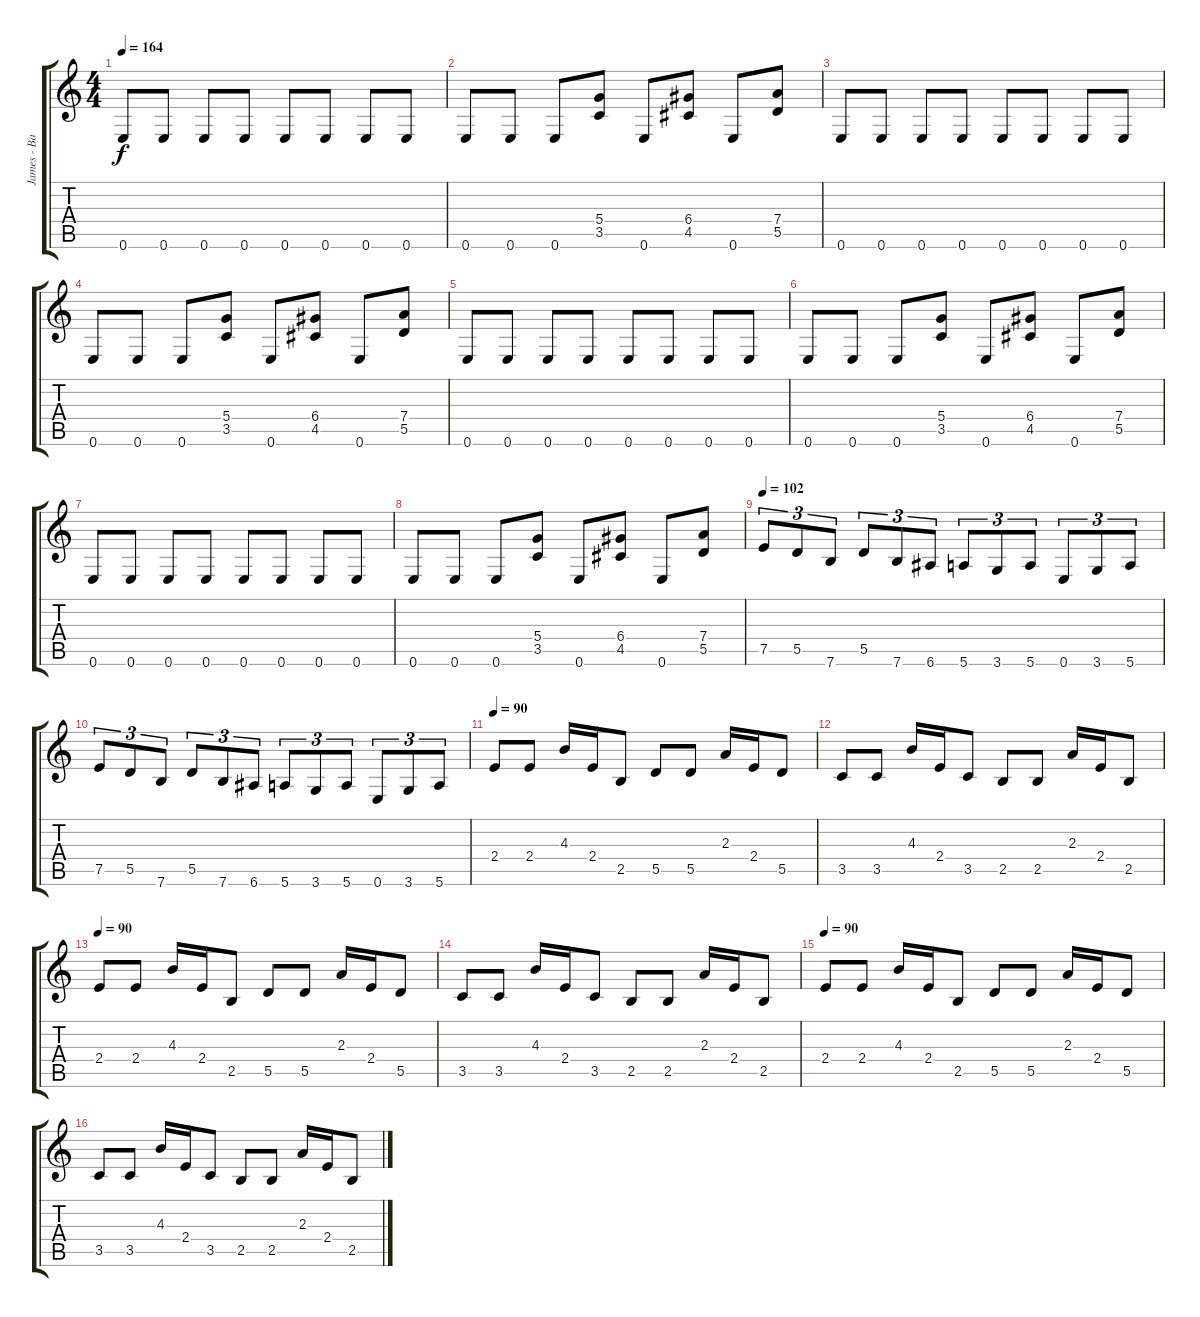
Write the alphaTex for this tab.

\track ("James - Back Guitar" "James - Ba") {instrument overdrivenguitar}
\staff {score tabs}
\tuning (E4 B3 G3 D3 A2 E2) {hide}
\ts (4 4)
\tempo 164
\clef g2
\ks c
0.6.8{dy f} 0.6.8 0.6.8 0.6.8 0.6.8 0.6.8 0.6.8 0.6.8 |
0.6.8 0.6.8 0.6.8 (5.4 3.5).8 0.6.8 (6.4 4.5).8 0.6.8 (7.4 5.5).8 |
0.6.8 0.6.8 0.6.8 0.6.8 0.6.8 0.6.8 0.6.8 0.6.8 |
0.6.8 0.6.8 0.6.8 (5.4 3.5).8 0.6.8 (6.4 4.5).8 0.6.8 (7.4 5.5).8 |
0.6.8 0.6.8 0.6.8 0.6.8 0.6.8 0.6.8 0.6.8 0.6.8 |
0.6.8 0.6.8 0.6.8 (5.4 3.5).8 0.6.8 (6.4 4.5).8 0.6.8 (7.4 5.5).8 |
0.6.8 0.6.8 0.6.8 0.6.8 0.6.8 0.6.8 0.6.8 0.6.8 |
0.6.8 0.6.8 0.6.8 (5.4 3.5).8 0.6.8 (6.4 4.5).8 0.6.8 (7.4 5.5).8 |
\tempo 102
7.5.8{tu (3 2)} 5.5.8{tu (3 2)} 7.6.8{tu (3 2)} 5.5.8{tu (3 2)} 7.6.8{tu (3 2)} 6.6.8{tu (3 2)} 5.6.8{tu (3 2)} 3.6.8{tu (3 2)} 5.6.8{tu (3 2)} 0.6.8{tu (3 2)} 3.6.8{tu (3 2)} 5.6.8{tu (3 2)} |
7.5.8{tu (3 2)} 5.5.8{tu (3 2)} 7.6.8{tu (3 2)} 5.5.8{tu (3 2)} 7.6.8{tu (3 2)} 6.6.8{tu (3 2)} 5.6.8{tu (3 2)} 3.6.8{tu (3 2)} 5.6.8{tu (3 2)} 0.6.8{tu (3 2)} 3.6.8{tu (3 2)} 5.6.8{tu (3 2)} |
\tempo 90
2.4.8 2.4.8 4.3.16 2.4.16 2.5.8 5.5.8 5.5.8 2.3.16 2.4.16 5.5.8 |
3.5.8 3.5.8 4.3.16 2.4.16 3.5.8 2.5.8 2.5.8 2.3.16 2.4.16 2.5.8 |
\tempo 90
2.4.8 2.4.8 4.3.16 2.4.16 2.5.8 5.5.8 5.5.8 2.3.16 2.4.16 5.5.8 |
3.5.8 3.5.8 4.3.16 2.4.16 3.5.8 2.5.8 2.5.8 2.3.16 2.4.16 2.5.8 |
\tempo 90
2.4.8 2.4.8 4.3.16 2.4.16 2.5.8 5.5.8 5.5.8 2.3.16 2.4.16 5.5.8 |
3.5.8 3.5.8 4.3.16 2.4.16 3.5.8 2.5.8 2.5.8 2.3.16 2.4.16 2.5.8
